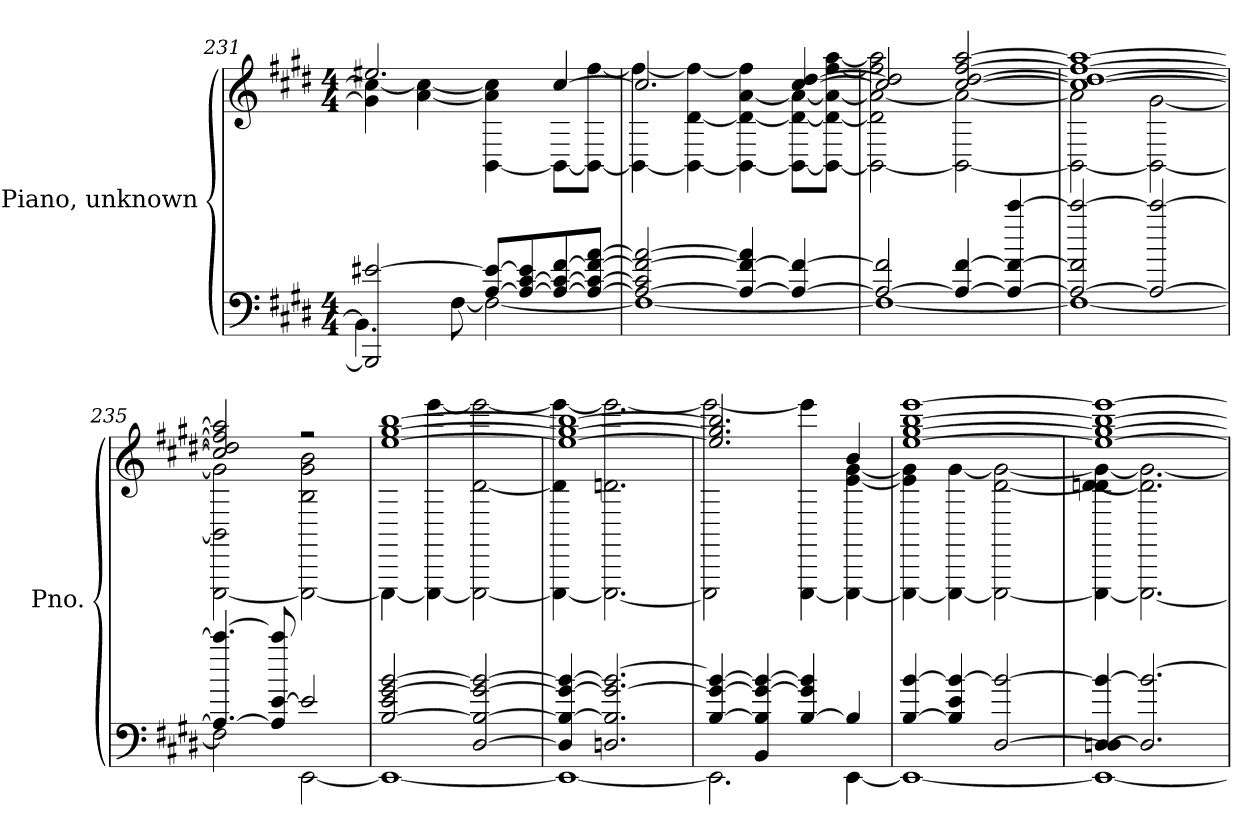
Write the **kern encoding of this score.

**kern	**kern
*part1	*part1
*staff2	*staff1
*I"Piano, unknown	*
*I'Pno.	*
!!LO:LB:g=z
*clefF4	*clefG2
*k[f#c#g#d#]	*k[f#c#g#d#]
*M4/4	*M4/4
=231	=231
*^	*^
2BBB/] [2e#X/	4.BB\]	2.ee#X/	4g#\] 4cc#\_
.	.	.	[4a\ 4cc#\_
.	[8F#\	.	.
[8A/ 8e#/_L	2F#\_	.	[4BB\ 4a\] 4cc#\]
8A/_ [8c#/ 8e#/]	.	.	.
8A/_ 8c#/_ [8f#/	.	[4cc#/	8BB\L_
8A/_ 8c#/_ 8f#/_ [8a/J	.	.	8BB\_ [8ff#\J
=232	=232	=232	=232
2A/_ 2c#/] 2f#/_ 2a/_	1F#_	2.cc#/]	4BB\_ 4ff#\_
.	.	.	4BB\_ [4d#\ 4ff#\_
4A/_ 4f#/_ 4a/]	.	.	4BB\_ 4d#\_ [4a\ 4ff#\]
4A/_ 4f#/_	.	[4cc#/ [4dd#/	8BB\_ 8d#\_ 8a\_L
.	.	.	8BB\_ 8d#\_ 8a\_ [8ff#\ [8aa\J
=233	=233	=233	=233
2A/_ 2f#/]	1F#_	2cc#/] 2dd#/]	2BB\_ 2d#\] 2a\_ 2ff#\] 2aa\]
4A/_ [4f#/	.	[2cc#/ [2dd#/ [2ff#/ [2aa/	2BB\_ 2a\_
4A/_ 4f#/_ [4ccc#/	.	.	.
=234	=234	=234	=234
2A/_ 2f#/] 2ccc#/_	1F#_	1cc#_ 1dd#_ 1ff#_ 1aa_	2BB\_ 2a\]
2A/_ 2ccc#/_	.	.	2BB\_ [2g#\
=235	=235	=235	=235
4.A/_ 4.ccc#/_	2F#\]	2cc#/] 2dd#/] 2ff#/] 2aa/]	[2EEE\ 2BB\] 2g#\]
8A/] [8e/ 8ccc#/]	.	.	.
2e/]	[2EE\	2r	2EEE\_ 2B\ 2g#\ 2b\
!!LO:LB:g=z	!!
=236	=236	=236	=236
[2B/ 2e/ [2g#/ [2b/	1EE_	[1ee [1gg# [1bb	4EEE\_
.	.	.	4EEE\_ [4eee\
[2D#/ 2B/_ 2g#/_ 2b/_	.	.	2EEE\_ [2d#\ 2eee\_
=237	=237	=237	=237
4D#/] 4B/_ 4g#/_ 4b/_	1EE_	1ee_ 1gg#_ 1bb_	4EEE\_ 4d#\] 4eee\_
2.Dn/ 2.B/] 2.g#/_ 2.b/_	.	.	2.EEE\_ 2.dn\ 2.eee\_
=238	=238	=238	=238
[4B/ 4g#/_ 4b/_	2.EE\]	2.ee/] 2.gg#/] 2.bb/]	2EEE\] 2eee\_
4BB/ 4B/] 4g#/_ 4b/_	.	.	.
[4B/ 4g#/] 4b/]	.	.	[4EEE\ 4eee\]
4B/]	[4EE\	4b/	4EEE\_ [4e\ [4g#\
=239	=239	=239	=239
[4B/ [4b/	1EE_	[1ee [1gg# [1bb [1eee	4EEE\_ 4e\] 4g#\]
4B/] 4e/ 4b/_	.	.	4EEE\_ [4g#\
[2D#/ 2b/_	.	.	2EEE\_ [2d#\ 2g#\_
=240	=240	=240	=240
[4Dn/ 4D#/] 4b/_	1EE_	1ee_ 1gg#_ 1bb_ 1eee_	4EEE\_ [4dn\ 4d#\] 4g#\_
2.D/] 2.b/_	.	.	2.EEE\_ 2.d\] 2.g#\_
*v	*v	*	*
*	*v	*v
=	=
*-	*-
